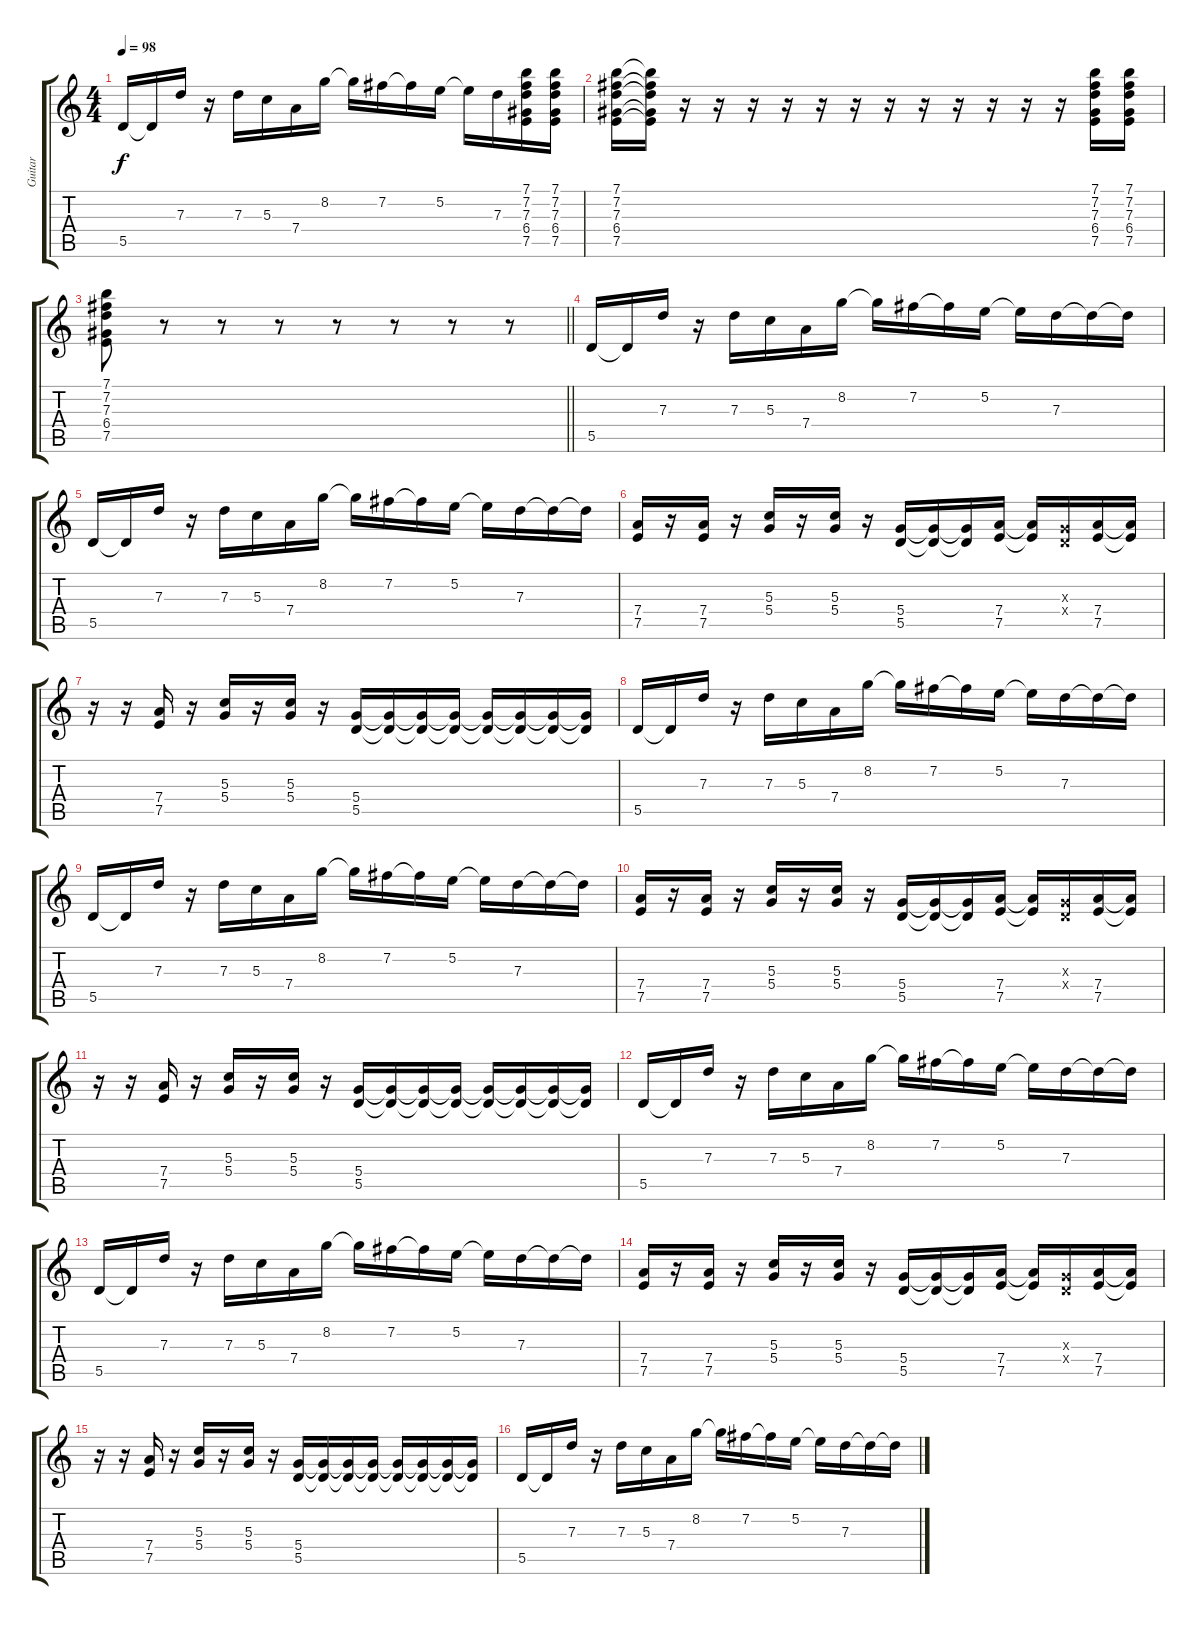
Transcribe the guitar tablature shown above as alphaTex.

\track ("Guitar" "Guitar") {instrument overdrivenguitar}
\staff {score tabs}
\tuning (E4 B3 G3 D3 A2 E2) {hide}
\ts (4 4)
\tempo 98
\clef g2
\ks c
5.5.16{dy f} 5.5{t}.16 7.3.16 r.16 7.3.16 5.3.16 7.4.16 8.2.16 8.2{t}.16 7.2.16 7.2{t}.16 5.2.16 5.2{t}.16 7.3.16 (7.1 7.2 7.3 6.4 7.5).16 (7.1 7.2 7.3 6.4 7.5).16 |
(7.1 7.2 7.3 6.4 7.5).16 (7.1{t} 7.2{t} 7.3{t} 6.4{t} 7.5{t}).16 r.16 r.16 r.16 r.16 r.16 r.16 r.16 r.16 r.16 r.16 r.16 r.16 (7.1 7.2 7.3 6.4 7.5).16 (7.1 7.2 7.3 6.4 7.5).16 |
\barLineRight lightlight
(7.1 7.2 7.3 6.4 7.5).8 r.8 r.8 r.8 r.8 r.8 r.8 r.8 |
5.5.16 5.5{t}.16 7.3.16 r.16 7.3.16 5.3.16 7.4.16 8.2.16 8.2{t}.16 7.2.16 7.2{t}.16 5.2.16 5.2{t}.16 7.3.16 7.3{t}.16 7.3{t}.16 |
5.5.16 5.5{t}.16 7.3.16 r.16 7.3.16 5.3.16 7.4.16 8.2.16 8.2{t}.16 7.2.16 7.2{t}.16 5.2.16 5.2{t}.16 7.3.16 7.3{t}.16 7.3{t}.16 |
(7.4 7.5).16 r.16 (7.4 7.5).16 r.16 (5.3 5.4).16 r.16 (5.3 5.4).16 r.16 (5.4 5.5).16 (5.4{t} 5.5{t}).16 (5.4{t} 5.5{t}).16 (7.4 7.5).16 (7.4{t} 7.5{t}).16 (0.3{x} 0.4{x}).16 (7.4 7.5).16 (7.4{t} 7.5{t}).16 |
r.16 r.16 (7.4 7.5).16 r.16 (5.3 5.4).16 r.16 (5.3 5.4).16 r.16 (5.4 5.5).16 (5.4{t} 5.5{t}).16 (5.4{t} 5.5{t}).16 (5.4{t} 5.5{t}).16 (5.4{t} 5.5{t}).16 (5.4{t} 5.5{t}).16 (5.4{t} 5.5{t}).16 (5.4{t} 5.5{t}).16 |
5.5.16 5.5{t}.16 7.3.16 r.16 7.3.16 5.3.16 7.4.16 8.2.16 8.2{t}.16 7.2.16 7.2{t}.16 5.2.16 5.2{t}.16 7.3.16 7.3{t}.16 7.3{t}.16 |
5.5.16 5.5{t}.16 7.3.16 r.16 7.3.16 5.3.16 7.4.16 8.2.16 8.2{t}.16 7.2.16 7.2{t}.16 5.2.16 5.2{t}.16 7.3.16 7.3{t}.16 7.3{t}.16 |
(7.4 7.5).16 r.16 (7.4 7.5).16 r.16 (5.3 5.4).16 r.16 (5.3 5.4).16 r.16 (5.4 5.5).16 (5.4{t} 5.5{t}).16 (5.4{t} 5.5{t}).16 (7.4 7.5).16 (7.4{t} 7.5{t}).16 (0.3{x} 0.4{x}).16 (7.4 7.5).16 (7.4{t} 7.5{t}).16 |
r.16 r.16 (7.4 7.5).16 r.16 (5.3 5.4).16 r.16 (5.3 5.4).16 r.16 (5.4 5.5).16 (5.4{t} 5.5{t}).16 (5.4{t} 5.5{t}).16 (5.4{t} 5.5{t}).16 (5.4{t} 5.5{t}).16 (5.4{t} 5.5{t}).16 (5.4{t} 5.5{t}).16 (5.4{t} 5.5{t}).16 |
5.5.16 5.5{t}.16 7.3.16 r.16 7.3.16 5.3.16 7.4.16 8.2.16 8.2{t}.16 7.2.16 7.2{t}.16 5.2.16 5.2{t}.16 7.3.16 7.3{t}.16 7.3{t}.16 |
5.5.16 5.5{t}.16 7.3.16 r.16 7.3.16 5.3.16 7.4.16 8.2.16 8.2{t}.16 7.2.16 7.2{t}.16 5.2.16 5.2{t}.16 7.3.16 7.3{t}.16 7.3{t}.16 |
(7.4 7.5).16 r.16 (7.4 7.5).16 r.16 (5.3 5.4).16 r.16 (5.3 5.4).16 r.16 (5.4 5.5).16 (5.4{t} 5.5{t}).16 (5.4{t} 5.5{t}).16 (7.4 7.5).16 (7.4{t} 7.5{t}).16 (0.3{x} 0.4{x}).16 (7.4 7.5).16 (7.4{t} 7.5{t}).16 |
r.16 r.16 (7.4 7.5).16 r.16 (5.3 5.4).16 r.16 (5.3 5.4).16 r.16 (5.4 5.5).16 (5.4{t} 5.5{t}).16 (5.4{t} 5.5{t}).16 (5.4{t} 5.5{t}).16 (5.4{t} 5.5{t}).16 (5.4{t} 5.5{t}).16 (5.4{t} 5.5{t}).16 (5.4{t} 5.5{t}).16 |
5.5.16 5.5{t}.16 7.3.16 r.16 7.3.16 5.3.16 7.4.16 8.2.16 8.2{t}.16 7.2.16 7.2{t}.16 5.2.16 5.2{t}.16 7.3.16 7.3{t}.16 7.3{t}.16
